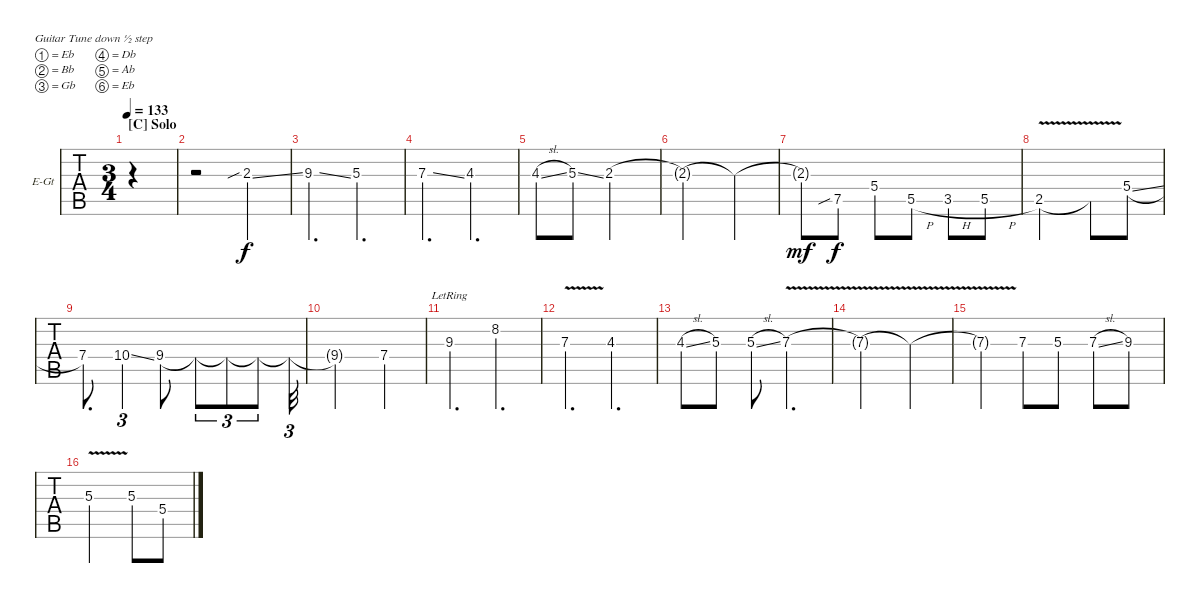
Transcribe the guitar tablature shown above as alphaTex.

\bracketExtendMode groupsimilarinstruments
\firstSystemTrackNameOrientation horizontal
\otherSystemsTrackNameOrientation horizontal
\track ("Lead Guitar" "E-Gt") {instrument distortionguitar}
\staff {tabs}
\tuning (Eb4 Bb3 Gb3 Db3 Ab2 Eb2)
\ts (3 4)
\section ("C" "Solo")
\tempo 133
\clef g2
\ks c
|
r.2 2.3{sib ss}.4 |
9.3{ss}.4{d} 5.3.4{d} |
7.3{ss}.4{d} 4.3.4{d} |
4.3{sl}.8 5.3{ss}.8 2.3.2 |
2.3{t}.2 2.3{t}.4 |
2.3{t}.8{dy mf} 7.5{sib}.8{dy f} 5.4.8 5.5{h}.8 3.5{h}.8 5.5{h}.8 |
2.5{v}.2 2.5{t}.8 5.4{sl}.8 |
7.4.8{d} 10.4{ss}.4{tu (3 2)} 9.4.8 9.4{t}.8{tu (3 2)} 9.4{t}.8{tu (3 2)} 9.4{t}.8{tu (3 2)} 9.4{t}.32{tu (3 2)} |
9.4{t}.2 7.4.4 |
9.3{lr}.4{d} 8.2.4{d} |
7.3{v}.4{d} 4.3.4{d} |
4.3{sl}.8 5.3.8 5.3{sl}.8 7.3{v}.4{d} |
7.3{v t}.2 7.3{v t}.4 |
7.3{v t}.4 7.3.8 5.3.8 7.3{sl}.8 9.3.8 |
5.3{v}.2 5.3.8 5.4{sl}.8
